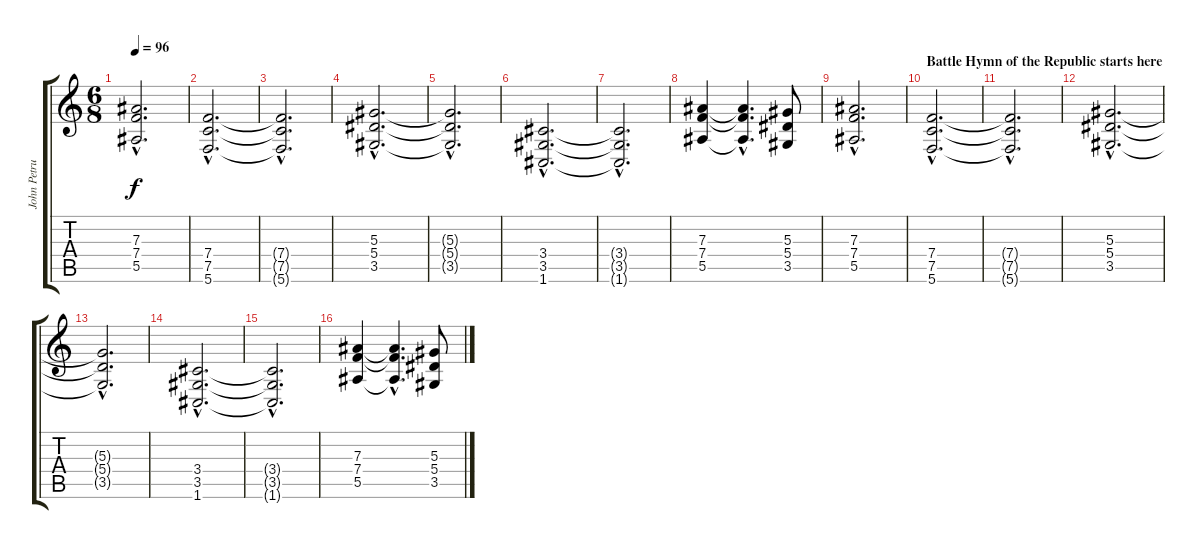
\track ("John Petrucci" "John Petru") {instrument distortionguitar}
\staff {score tabs}
\tuning (C4 G3 Eb3 Bb2 F2 C2) {hide}
\ts (6 8)
\tempo 96
\clef g2
\ks c
(7.3{hac} 7.4{hac} 5.5{hac}).2{d dy f} |
(7.4{hac} 7.5{hac} 5.6{hac}).2{d} |
(7.4{hac t} 7.5{hac t} 5.6{hac t}).2{d} |
(5.3{hac} 5.4{hac} 3.5{hac}).2{d} |
(5.3{hac t} 5.4{hac t} 3.5{hac t}).2{d} |
(3.4{hac} 3.5{hac} 1.6{hac}).2{d} |
(3.4{hac t} 3.5{hac t} 1.6{hac t}).2{d} |
(7.3 7.4 5.5).4 (7.3{hac t} 7.4{hac t} 5.5{hac t}).4{d} (5.3 5.4 3.5).8 |
(7.3{hac} 7.4{hac} 5.5{hac}).2{d} |
\section ("" "Battle Hymn of the Republic starts here")
(7.4{hac} 7.5{hac} 5.6{hac}).2{d} |
(7.4{hac t} 7.5{hac t} 5.6{hac t}).2{d} |
(5.3{hac} 5.4{hac} 3.5{hac}).2{d} |
(5.3{hac t} 5.4{hac t} 3.5{hac t}).2{d} |
(3.4{hac} 3.5{hac} 1.6{hac}).2{d} |
(3.4{hac t} 3.5{hac t} 1.6{hac t}).2{d} |
(7.3 7.4 5.5).4 (7.3{hac t} 7.4{hac t} 5.5{hac t}).4{d} (5.3 5.4 3.5).8
